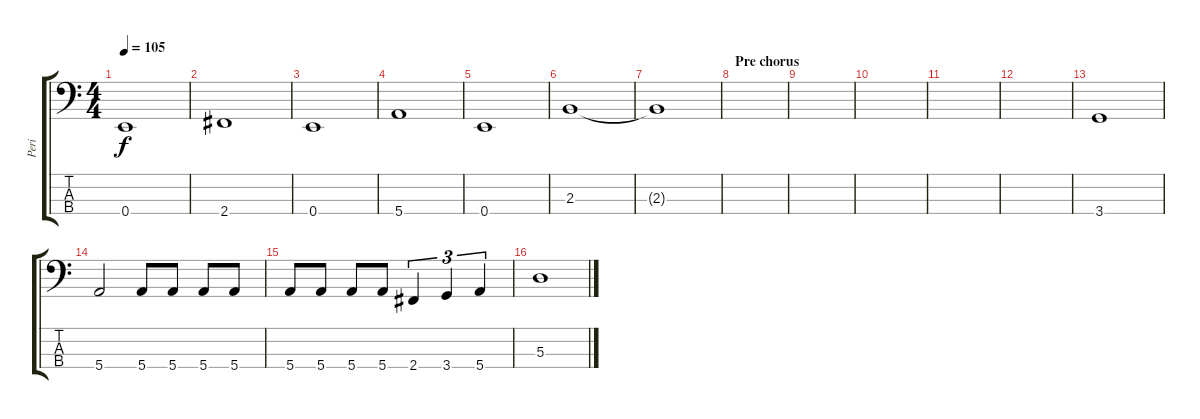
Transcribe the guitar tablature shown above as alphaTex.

\track ("Peri" "Peri") {instrument electricbassfinger}
\staff {score tabs}
\tuning (G2 D2 A1 E1) {hide}
\ts (4 4)
\tempo 105
\clef f4
\ks c
0.4.1{dy f} |
2.4.1 |
0.4.1 |
5.4.1 |
0.4.1 |
2.3.1 |
2.3{t}.1 |
\section ("" "Pre chorus")
|
|
|
|
|
3.4.1 |
5.4.2 5.4.8 5.4.8 5.4.8 5.4.8 |
5.4.8 5.4.8 5.4.8 5.4.8 2.4.4{tu (3 2)} 3.4.4{tu (3 2)} 5.4.4{tu (3 2)} |
5.3.1
